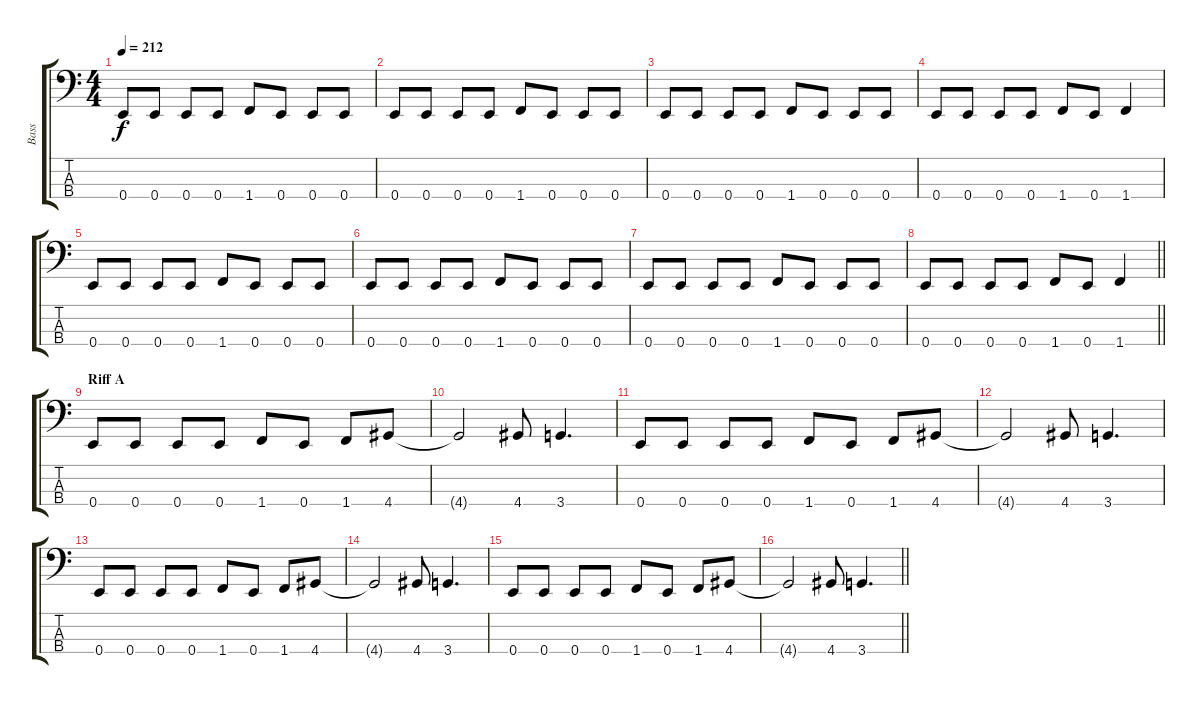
\track ("Bass" "Bass") {instrument electricbasspick}
\staff {score tabs}
\tuning (G2 D2 A1 E1) {hide}
\ts (4 4)
\tempo 212
\clef f4
\ks c
0.4.8{dy f} 0.4.8 0.4.8 0.4.8 1.4.8 0.4.8 0.4.8 0.4.8 |
0.4.8 0.4.8 0.4.8 0.4.8 1.4.8 0.4.8 0.4.8 0.4.8 |
0.4.8 0.4.8 0.4.8 0.4.8 1.4.8 0.4.8 0.4.8 0.4.8 |
0.4.8 0.4.8 0.4.8 0.4.8 1.4.8 0.4.8 1.4.4 |
0.4.8 0.4.8 0.4.8 0.4.8 1.4.8 0.4.8 0.4.8 0.4.8 |
0.4.8 0.4.8 0.4.8 0.4.8 1.4.8 0.4.8 0.4.8 0.4.8 |
0.4.8 0.4.8 0.4.8 0.4.8 1.4.8 0.4.8 0.4.8 0.4.8 |
\barLineRight lightlight
0.4.8 0.4.8 0.4.8 0.4.8 1.4.8 0.4.8 1.4.4 |
\section ("" "Riff A")
0.4.8 0.4.8 0.4.8 0.4.8 1.4.8 0.4.8 1.4.8 4.4.8 |
4.4{t}.2 4.4.8 3.4.4{d} |
0.4.8 0.4.8 0.4.8 0.4.8 1.4.8 0.4.8 1.4.8 4.4.8 |
4.4{t}.2 4.4.8 3.4.4{d} |
0.4.8 0.4.8 0.4.8 0.4.8 1.4.8 0.4.8 1.4.8 4.4.8 |
4.4{t}.2 4.4.8 3.4.4{d} |
0.4.8 0.4.8 0.4.8 0.4.8 1.4.8 0.4.8 1.4.8 4.4.8 |
\barLineRight lightlight
4.4{t}.2 4.4.8 3.4.4{d}
